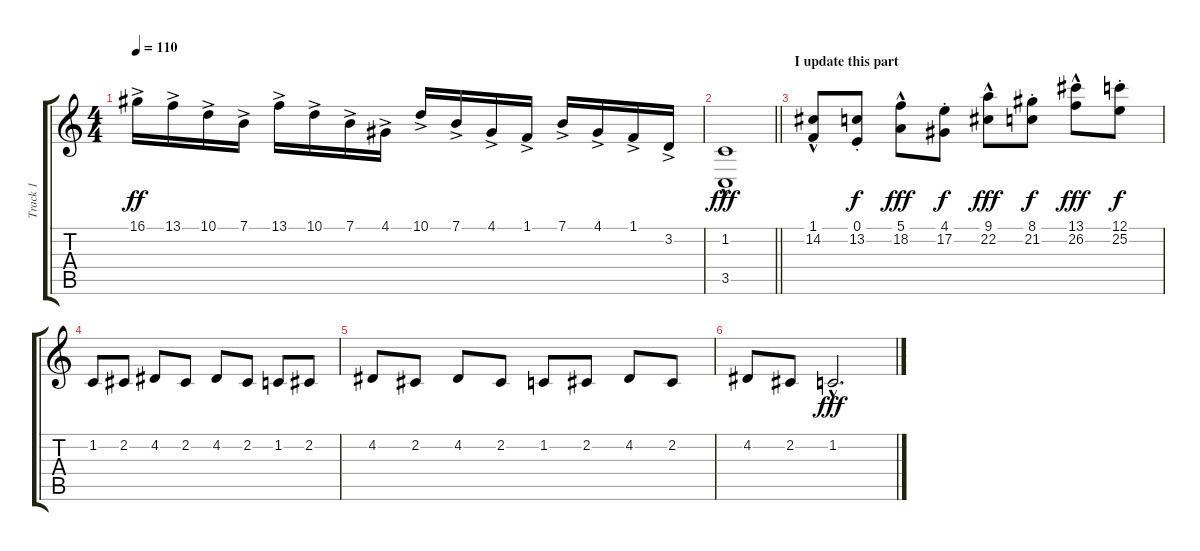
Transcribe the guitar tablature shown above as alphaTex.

\track ("Track 1" "Track 1") {instrument harpsichord}
\staff {score tabs}
\tuning (E4 B3 G3 D3 A2 E2) {hide}
\ts (4 4)
\tempo 110
\clef g2
\ks c
16.1{ac}.16{dy ff} 13.1{ac}.16 10.1{ac}.16 7.1{ac}.16 13.1{ac}.16 10.1{ac}.16 7.1{ac}.16 4.1{ac}.16 10.1{ac}.16 7.1{ac}.16 4.1{ac}.16 1.1{ac}.16 7.1{ac}.16 4.1{ac}.16 1.1{ac}.16 3.2{ac}.16 |
\barLineRight lightlight
(1.2{hac} 3.5{hac}).1{dy fff} |
\section ("" "I update this part")
(1.1{hac} 14.2).8 (0.1 13.2{st}).8{dy f} (5.1{hac} 18.2).8{dy fff} (4.1 17.2{st}).8{dy f} (9.1{hac} 22.2).8{dy fff} (8.1 21.2{st}).8{dy f} (13.1{hac} 26.2).8{dy fff} (12.1 25.2{st}).8{dy f} |
1.2.8 2.2.8 4.2.8 2.2.8 4.2.8 2.2.8 1.2.8 2.2.8 |
4.2.8 2.2.8 4.2.8 2.2.8 1.2.8 2.2.8 4.2.8 2.2.8 |
4.2.8 2.2.8 1.2{hac}.2{d dy fff}
